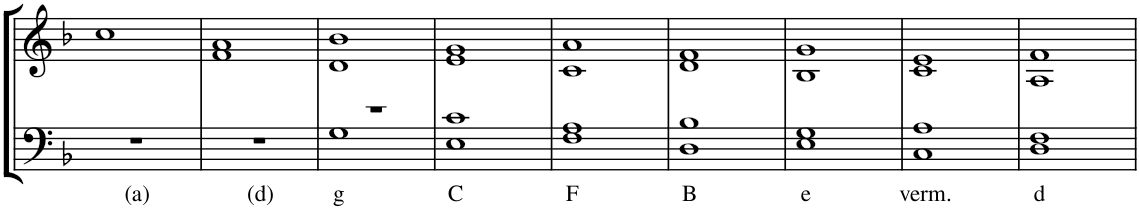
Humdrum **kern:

**kern	**text	**kern
*part1	*part1	*part1
*staff2	*staff2	*staff1
*I"Piano	*	*
*I'Pno.	*	*
!!LO:PB:g=z
*clefF4	*	*clefG2
*k[b-]	*	*k[b-]
*M4/4	*	*M4/4
*met(c)	*	*met(c)
=37	=37	=37
!	!LO:LY:b	!
1r	(a)	1cc
=38	=38	=38
!	!LO:LY:b	!
*	*	*^
1r	(d)	1a	1f
=39	=39	=39	=39
*^	*	*	*
!	!	!LO:LY:b	!	!
1r	1G	g	1b-	1d
=40	=40	=40	=40	=40
!	!	!LO:LY:b	!	!
1c	1E	C	1g	1e
=41	=41	=41	=41	=41
!	!	!LO:LY:b	!	!
1A	1F	F	1a	1c
=42	=42	=42	=42	=42
!	!	!LO:LY:b	!	!
1B-	1D	B	1f	1d
=43	=43	=43	=43	=43
!	!	!LO:LY:b	!	!
1G	1E	e	1g	1B-
=44	=44	=44	=44	=44
!	!	!LO:LY:b	!	!
1A	1C	verm.	1e	1c
=45	=45	=45	=45	=45
!	!	!LO:LY:b	!	!
1F	1D	d	1f	1A
*v	*v	*	*	*
*	*	*v	*v
=	=	=
*-	*-	*-
